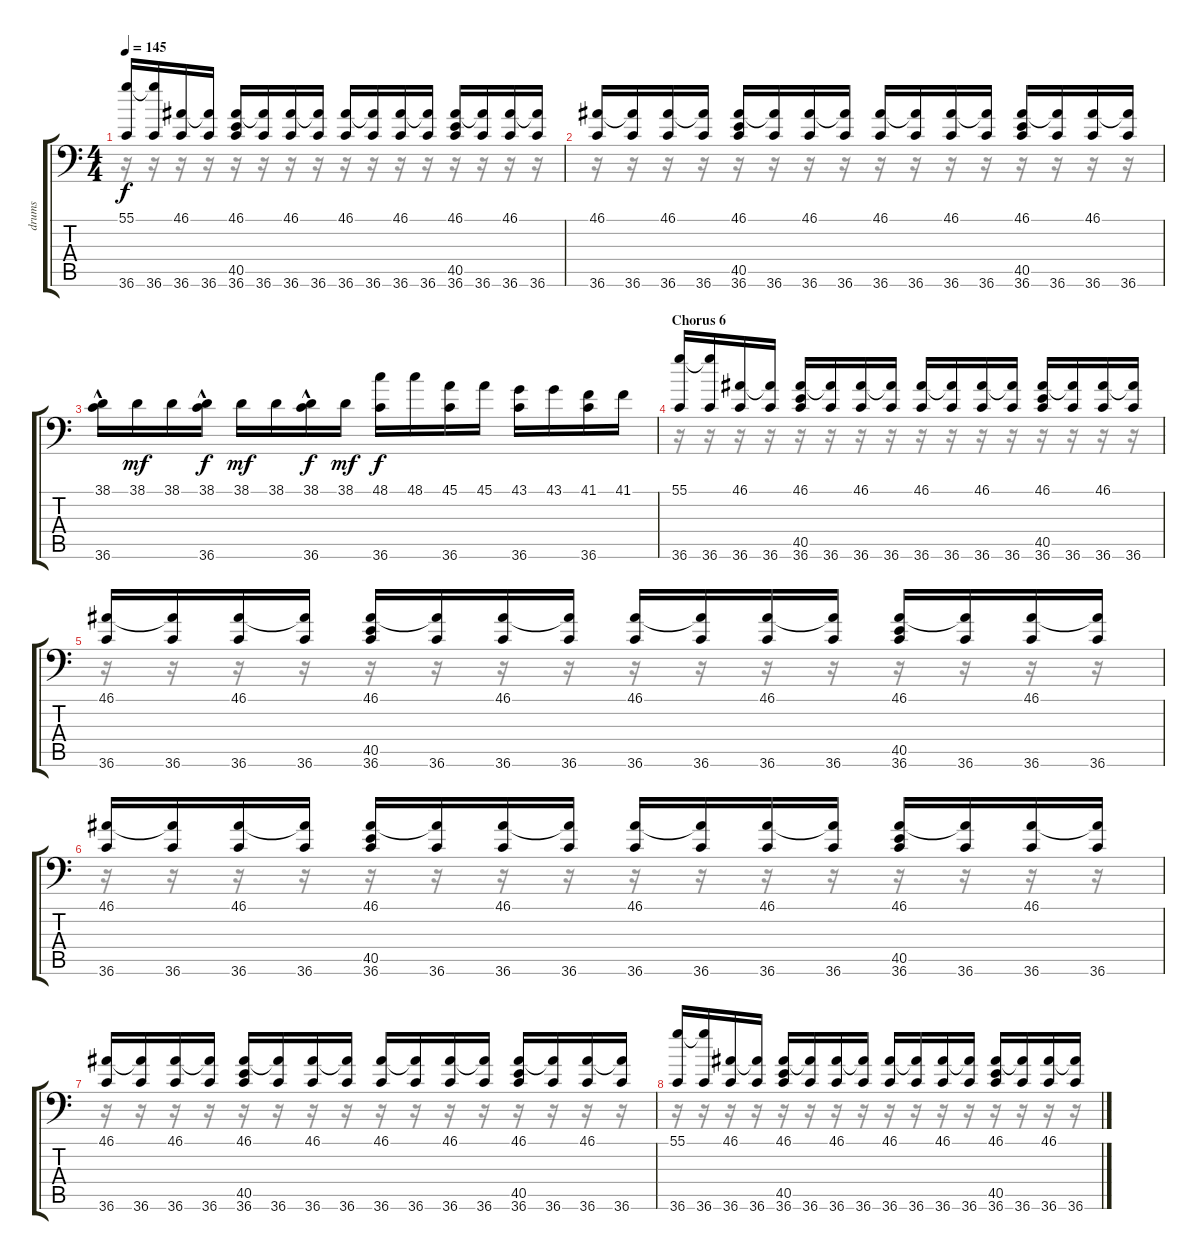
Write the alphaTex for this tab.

\track ("drums" "drums") {instrument acousticgrandpiano}
\staff {score tabs}
\tuning (C-1 C-1 C-1 C-1 C-1 C-1) {hide}
\voice
\ts (4 4)
\tempo 145
\clef f4
\ks c
(55.1 36.6).16{dy f} (55.1{t} 36.6).16 (46.1 36.6).16 (46.1{t} 36.6).16 (46.1 40.5 36.6).16 (46.1{t} 36.6).16 (46.1 36.6).16 (46.1{t} 36.6).16 (46.1 36.6).16 (46.1{t} 36.6).16 (46.1 36.6).16 (46.1{t} 36.6).16 (46.1 40.5 36.6).16 (46.1{t} 36.6).16 (46.1 36.6).16 (46.1{t} 36.6).16 |
(46.1 36.6).16 (46.1{t} 36.6).16 (46.1 36.6).16 (46.1{t} 36.6).16 (46.1 40.5 36.6).16 (46.1{t} 36.6).16 (46.1 36.6).16 (46.1{t} 36.6).16 (46.1 36.6).16 (46.1{t} 36.6).16 (46.1 36.6).16 (46.1{t} 36.6).16 (46.1 40.5 36.6).16 (46.1{t} 36.6).16 (46.1 36.6).16 (46.1{t} 36.6).16 |
(38.1{hac} 36.6).16 38.1.16{dy mf} 38.1.16 (38.1{hac} 36.6).16{dy f} 38.1.16{dy mf} 38.1.16 (38.1{hac} 36.6).16{dy f} 38.1.16{dy mf} (48.1 36.6).16{dy f} 48.1.16 (45.1 36.6).16 45.1.16 (43.1 36.6).16 43.1.16 (41.1 36.6).16 41.1.16 |
\section ("" "Chorus 6")
(55.1 36.6).16 (55.1{t} 36.6).16 (46.1 36.6).16 (46.1{t} 36.6).16 (46.1 40.5 36.6).16 (46.1{t} 36.6).16 (46.1 36.6).16 (46.1{t} 36.6).16 (46.1 36.6).16 (46.1{t} 36.6).16 (46.1 36.6).16 (46.1{t} 36.6).16 (46.1 40.5 36.6).16 (46.1{t} 36.6).16 (46.1 36.6).16 (46.1{t} 36.6).16 |
(46.1 36.6).16 (46.1{t} 36.6).16 (46.1 36.6).16 (46.1{t} 36.6).16 (46.1 40.5 36.6).16 (46.1{t} 36.6).16 (46.1 36.6).16 (46.1{t} 36.6).16 (46.1 36.6).16 (46.1{t} 36.6).16 (46.1 36.6).16 (46.1{t} 36.6).16 (46.1 40.5 36.6).16 (46.1{t} 36.6).16 (46.1 36.6).16 (46.1{t} 36.6).16 |
(46.1 36.6).16 (46.1{t} 36.6).16 (46.1 36.6).16 (46.1{t} 36.6).16 (46.1 40.5 36.6).16 (46.1{t} 36.6).16 (46.1 36.6).16 (46.1{t} 36.6).16 (46.1 36.6).16 (46.1{t} 36.6).16 (46.1 36.6).16 (46.1{t} 36.6).16 (46.1 40.5 36.6).16 (46.1{t} 36.6).16 (46.1 36.6).16 (46.1{t} 36.6).16 |
(46.1 36.6).16 (46.1{t} 36.6).16 (46.1 36.6).16 (46.1{t} 36.6).16 (46.1 40.5 36.6).16 (46.1{t} 36.6).16 (46.1 36.6).16 (46.1{t} 36.6).16 (46.1 36.6).16 (46.1{t} 36.6).16 (46.1 36.6).16 (46.1{t} 36.6).16 (46.1 40.5 36.6).16 (46.1{t} 36.6).16 (46.1 36.6).16 (46.1{t} 36.6).16 |
(55.1 36.6).16 (55.1{t} 36.6).16 (46.1 36.6).16 (46.1{t} 36.6).16 (46.1 40.5 36.6).16 (46.1{t} 36.6).16 (46.1 36.6).16 (46.1{t} 36.6).16 (46.1 36.6).16 (46.1{t} 36.6).16 (46.1 36.6).16 (46.1{t} 36.6).16 (46.1 40.5 36.6).16 (46.1{t} 36.6).16 (46.1 36.6).16 (46.1{t} 36.6).16
\voice
\clef f4
\ottava regular
\simile none
\ks c
r.16{dy f} r.16 r.16 r.16 r.16 r.16 r.16 r.16 r.16 r.16 r.16 r.16 r.16 r.16 r.16 r.16 |
r.16 r.16 r.16 r.16 r.16 r.16 r.16 r.16 r.16 r.16 r.16 r.16 r.16 r.16 r.16 r.16 |
|
r.16 r.16 r.16 r.16 r.16 r.16 r.16 r.16 r.16 r.16 r.16 r.16 r.16 r.16 r.16 r.16 |
r.16 r.16 r.16 r.16 r.16 r.16 r.16 r.16 r.16 r.16 r.16 r.16 r.16 r.16 r.16 r.16 |
r.16 r.16 r.16 r.16 r.16 r.16 r.16 r.16 r.16 r.16 r.16 r.16 r.16 r.16 r.16 r.16 |
r.16 r.16 r.16 r.16 r.16 r.16 r.16 r.16 r.16 r.16 r.16 r.16 r.16 r.16 r.16 r.16 |
r.16 r.16 r.16 r.16 r.16 r.16 r.16 r.16 r.16 r.16 r.16 r.16 r.16 r.16 r.16 r.16
